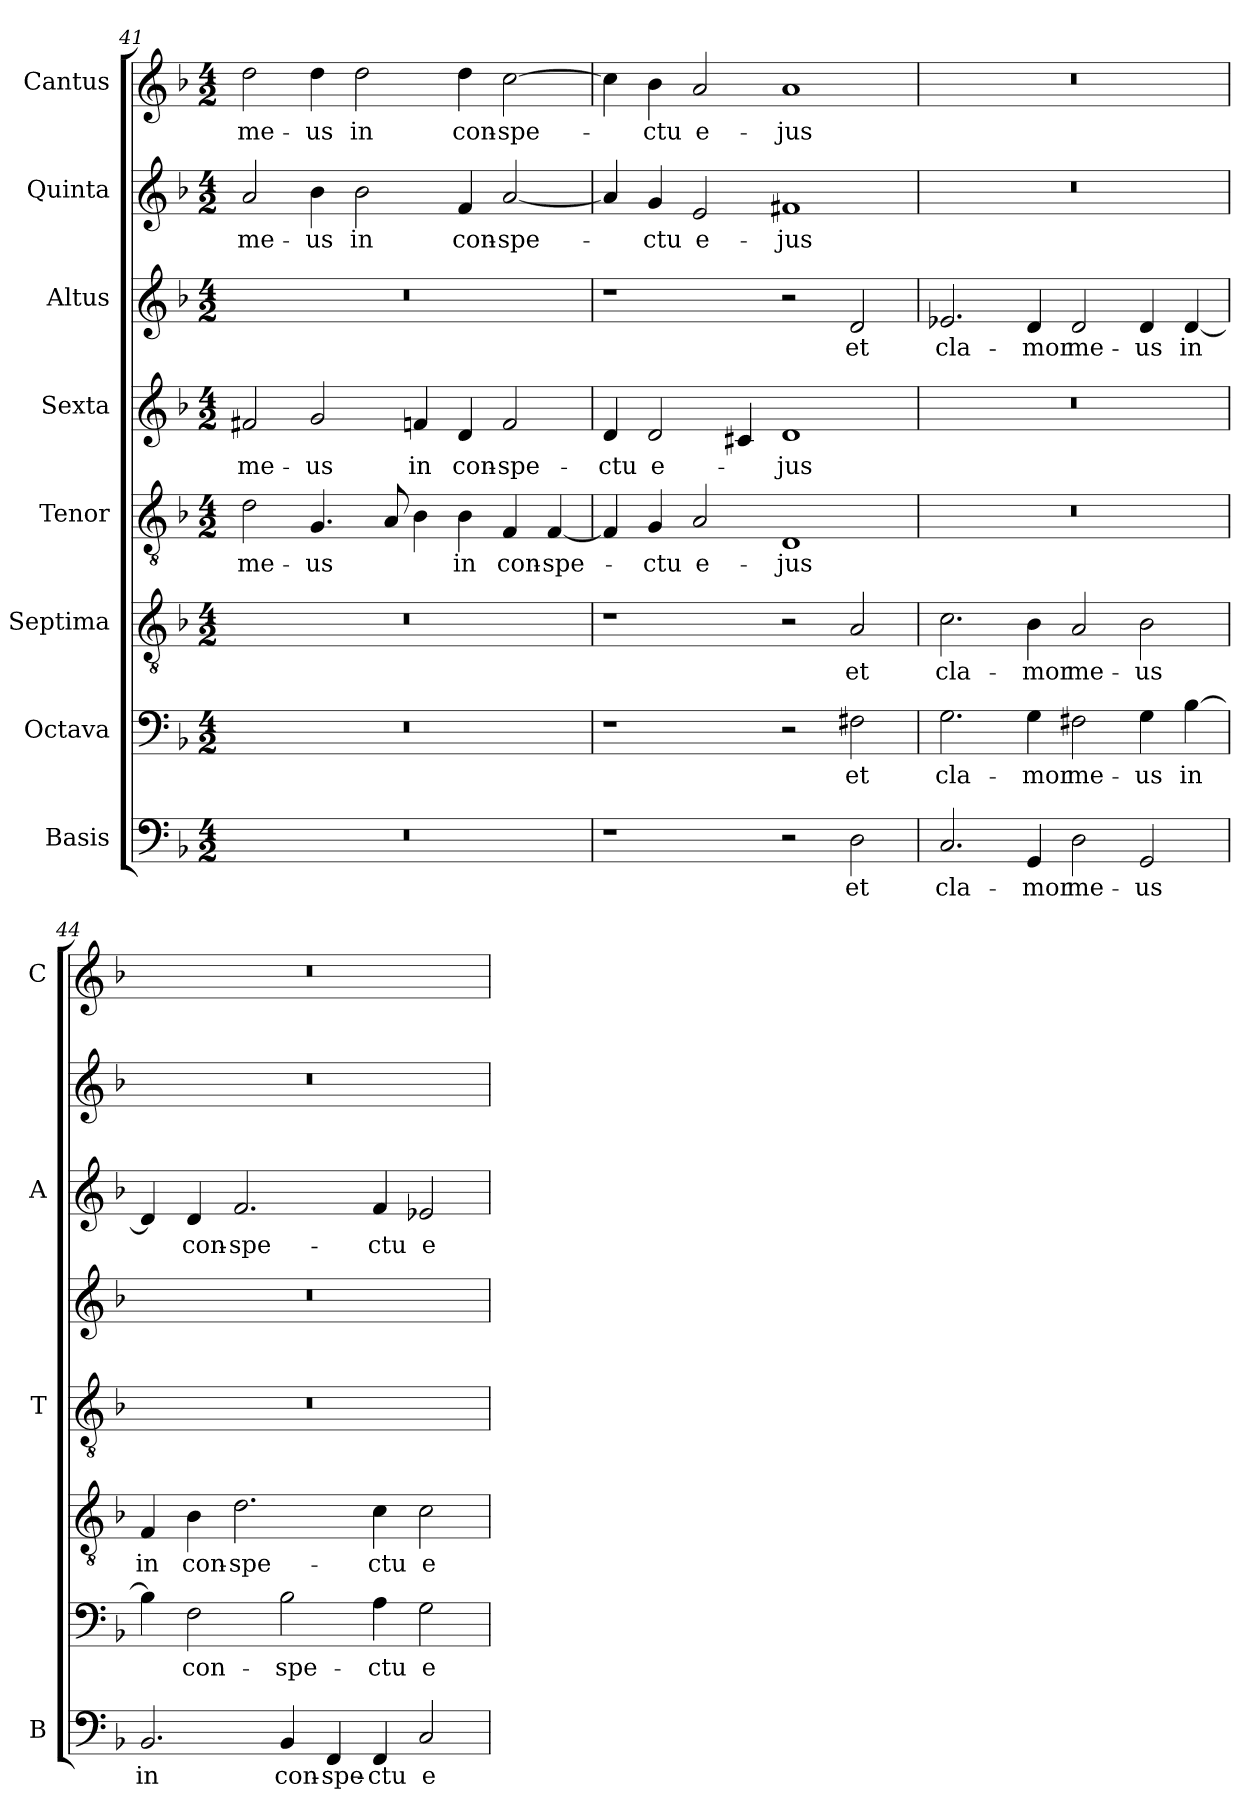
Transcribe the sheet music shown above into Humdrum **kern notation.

**kern	**text	**kern	**text	**kern	**text	**kern	**text	**kern	**text	**kern	**text	**kern	**text	**kern	**text
*part8	*part8	*part7	*part7	*part6	*part6	*part5	*part5	*part4	*part4	*part3	*part3	*part2	*part2	*part1	*part1
*staff8	*staff8	*staff7	*staff7	*staff6	*staff6	*staff5	*staff5	*staff4	*staff4	*staff3	*staff3	*staff2	*staff2	*staff1	*staff1
*I"Basis	*	*I"Octava	*	*I"Septima	*	*I"Tenor	*	*I"Sexta	*	*I"Altus	*	*I"Quinta	*	*I"Cantus	*
*I'B	*	*	*	*	*	*I'T	*	*	*	*I'A	*	*	*	*I'C	*
*clefF4	*	*clefF4	*	*clefGv2	*	*clefGv2	*	*clefG2	*	*clefG2	*	*clefG2	*	*clefG2	*
*k[b-]	*	*k[b-]	*	*k[b-]	*	*k[b-]	*	*k[b-]	*	*k[b-]	*	*k[b-]	*	*k[b-]	*
*F:	*	*F:	*	*F:	*	*F:	*	*F:	*	*F:	*	*F:	*	*F:	*
*M4/2	*	*M4/2	*	*M4/2	*	*M4/2	*	*M4/2	*	*M4/2	*	*M4/2	*	*M4/2	*
=41	=41	=41	=41	=41	=41	=41	=41	=41	=41	=41	=41	=41	=41	=41	=41
!	!	!	!	!	!	!	!LO:LY:b	!	!LO:LY:b	!	!	!	!LO:LY:b	!	!LO:LY:b
0r	.	0r	.	0r	.	2d\	me-	2f#X/	me-	0r	.	2a/	me-	2dd\	me-
!	!	!	!	!	!	!	!LO:LY:b	!	!LO:LY:b	!	!	!	!LO:LY:b	!	!LO:LY:b
.	.	.	.	.	.	4.G/	-us	2g/	-us	.	.	4b-\	-us	4dd\	-us
!	!	!	!	!	!	!	!	!	!	!	!	!	!LO:LY:b	!	!LO:LY:b
.	.	.	.	.	.	.	.	.	.	.	.	2b-\	in	2dd\	in
.	.	.	.	.	.	8A/	.	.	.	.	.	.	.	.	.
!	!	!	!	!	!	!	!	!	!LO:LY:b	!	!	!	!	!	!
.	.	.	.	.	.	4B-\	.	4fn/	in	.	.	.	.	.	.
!	!	!	!	!	!	!	!LO:LY:b	!	!LO:LY:b	!	!	!	!LO:LY:b	!	!LO:LY:b
.	.	.	.	.	.	4B-\	in	4d/	con-	.	.	4f/	con-	4dd\	con-
!	!	!	!	!	!	!	!LO:LY:b	!	!LO:LY:b	!	!	!	!LO:LY:b	!	!LO:LY:b
.	.	.	.	.	.	4F/	con-	2f/	-spe-	.	.	[2a/	-spe-	[2cc\	-spe-
!	!	!	!	!	!	!	!LO:LY:b	!	!	!	!	!	!	!	!
.	.	.	.	.	.	[4F/	-spe-	.	.	.	.	.	.	.	.
=42	=42	=42	=42	=42	=42	=42	=42	=42	=42	=42	=42	=42	=42	=42	=42
!	!	!	!	!	!	!	!	!	!LO:LY:b	!	!	!	!	!	!
1r	.	1r	.	1r	.	4F/]	.	4d/	-ctu	1r	.	4a/]	.	4cc\]	.
!	!	!	!	!	!	!	!LO:LY:b	!	!LO:LY:b	!	!	!	!LO:LY:b	!	!LO:LY:b
.	.	.	.	.	.	4G/	-ctu	2d/	e-	.	.	4g/	-ctu	4b-\	-ctu
!	!	!	!	!	!	!	!LO:LY:b	!	!	!	!	!	!LO:LY:b	!	!LO:LY:b
.	.	.	.	.	.	2A/	e-	.	.	.	.	2e/	e-	2a/	e-
.	.	.	.	.	.	.	.	4c#X/	.	.	.	.	.	.	.
!	!	!	!	!	!	!	!LO:LY:b	!	!LO:LY:b	!	!	!	!LO:LY:b	!	!LO:LY:b
2r	.	2r	.	2r	.	1D	-jus	1d	-jus	2r	.	1f#X	-jus	1a	-jus
!	!LO:LY:b	!	!LO:LY:b	!	!LO:LY:b	!	!	!	!	!	!LO:LY:b	!	!	!	!
2D\	et	2F#X\	et	2A/	et	.	.	.	.	2d/	et	.	.	.	.
!!LO:LB:g=z
=43	=43	=43	=43	=43	=43	=43	=43	=43	=43	=43	=43	=43	=43	=43	=43
!	!LO:LY:b	!	!LO:LY:b	!	!LO:LY:b	!	!	!	!	!	!LO:LY:b	!	!	!	!
2.C/	cla-	2.G\	cla-	2.c\	cla-	0r	.	0r	.	2.e-X/	cla-	0r	.	0r	.
!	!LO:LY:b	!	!LO:LY:b	!	!LO:LY:b	!	!	!	!	!	!LO:LY:b	!	!	!	!
4GG/	-mor	4G\	-mor	4B-\	-mor	.	.	.	.	4d/	-mor	.	.	.	.
!	!LO:LY:b	!	!LO:LY:b	!	!LO:LY:b	!	!	!	!	!	!LO:LY:b	!	!	!	!
2D\	me-	2F#X\	me-	2A/	me-	.	.	.	.	2d/	me-	.	.	.	.
!	!LO:LY:b	!	!LO:LY:b	!	!LO:LY:b	!	!	!	!	!	!LO:LY:b	!	!	!	!
2GG/	-us	4G\	-us	2B-\	-us	.	.	.	.	4d/	-us	.	.	.	.
!	!	!	!LO:LY:b	!	!	!	!	!	!	!	!LO:LY:b	!	!	!	!
.	.	[4B-\	in	.	.	.	.	.	.	[4d/	in	.	.	.	.
=44	=44	=44	=44	=44	=44	=44	=44	=44	=44	=44	=44	=44	=44	=44	=44
!	!LO:LY:b	!	!	!	!LO:LY:b	!	!	!	!	!	!	!	!	!	!
2.BB-/	in	4B-\]	.	4F/	in	0r	.	0r	.	4d/]	.	0r	.	0r	.
!	!	!	!LO:LY:b	!	!LO:LY:b	!	!	!	!	!	!LO:LY:b	!	!	!	!
.	.	2F\	con-	4B-\	con-	.	.	.	.	4d/	con-	.	.	.	.
!	!	!	!	!	!LO:LY:b	!	!	!	!	!	!LO:LY:b	!	!	!	!
.	.	.	.	2.d\	-spe-	.	.	.	.	2.f/	-spe-	.	.	.	.
!	!LO:LY:b	!	!LO:LY:b	!	!	!	!	!	!	!	!	!	!	!	!
4BB-/	con-	2B-\	-spe-	.	.	.	.	.	.	.	.	.	.	.	.
!	!LO:LY:b	!	!	!	!	!	!	!	!	!	!	!	!	!	!
4FF/	-spe-	.	.	.	.	.	.	.	.	.	.	.	.	.	.
!	!LO:LY:b	!	!LO:LY:b	!	!LO:LY:b	!	!	!	!	!	!LO:LY:b	!	!	!	!
4FF/	-ctu	4A\	-ctu	4c\	-ctu	.	.	.	.	4f/	-ctu	.	.	.	.
!	!LO:LY:b	!	!LO:LY:b	!	!LO:LY:b	!	!	!	!	!	!LO:LY:b	!	!	!	!
2C/	e-	2G\	e-	2c\	e-	.	.	.	.	2e-X/	e-	.	.	.	.
=	=	=	=	=	=	=	=	=	=	=	=	=	=	=	=
*-	*-	*-	*-	*-	*-	*-	*-	*-	*-	*-	*-	*-	*-	*-	*-
